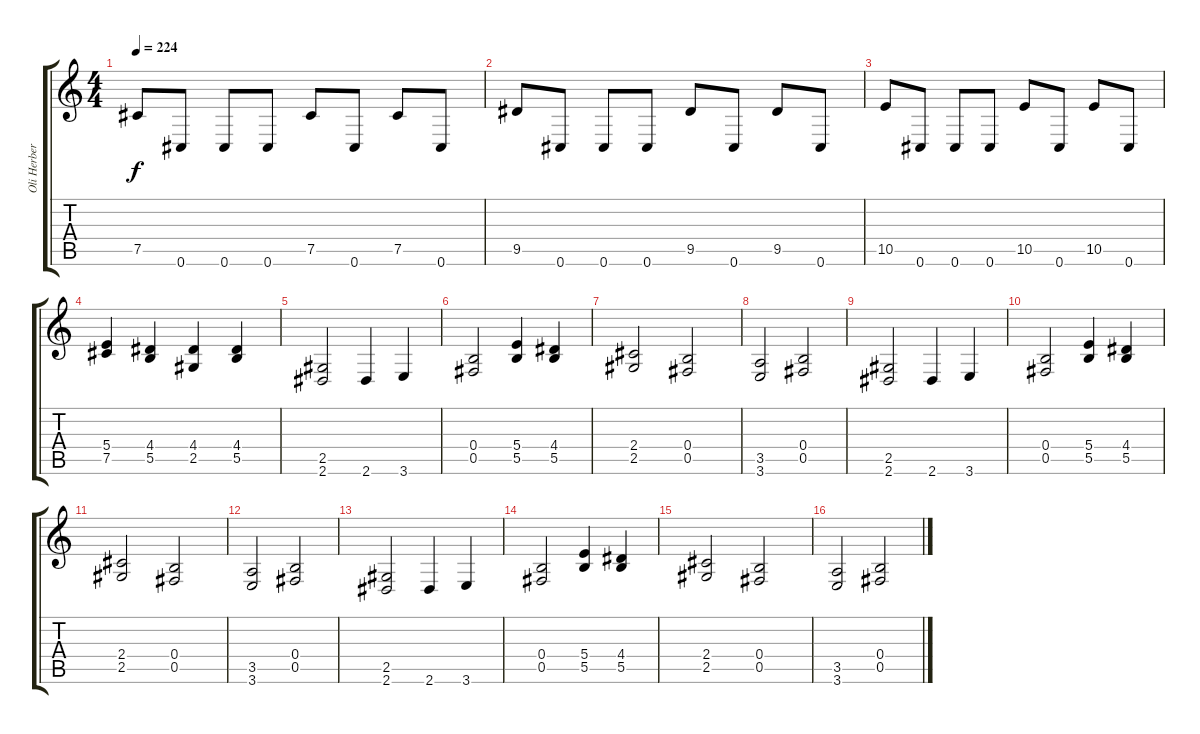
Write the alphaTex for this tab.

\track ("Oli Herbert Rhythm" "Oli Herber") {instrument distortionguitar}
\staff {score tabs}
\tuning (Db4 Ab3 E3 B2 Gb2 Db2) {hide}
\ts (4 4)
\tempo 224
\clef g2
\ks c
7.5.8{dy f} 0.6.8 0.6.8 0.6.8 7.5.8 0.6.8 7.5.8 0.6.8 |
9.5.8 0.6.8 0.6.8 0.6.8 9.5.8 0.6.8 9.5.8 0.6.8 |
10.5.8 0.6.8 0.6.8 0.6.8 10.5.8 0.6.8 10.5.8 0.6.8 |
(5.4 7.5).4 (4.4 5.5).4 (4.4 2.5).4 (4.4 5.5).4 |
(2.5 2.6).2 2.6.4 3.6.4 |
(0.4 0.5).2 (5.4 5.5).4 (4.4 5.5).4 |
(2.4 2.5).2 (0.4 0.5).2 |
(3.5 3.6).2 (0.4 0.5).2 |
(2.5 2.6).2 2.6.4 3.6.4 |
(0.4 0.5).2 (5.4 5.5).4 (4.4 5.5).4 |
(2.4 2.5).2 (0.4 0.5).2 |
(3.5 3.6).2 (0.4 0.5).2 |
(2.5 2.6).2 2.6.4 3.6.4 |
(0.4 0.5).2 (5.4 5.5).4 (4.4 5.5).4 |
(2.4 2.5).2 (0.4 0.5).2 |
(3.5 3.6).2 (0.4 0.5).2
